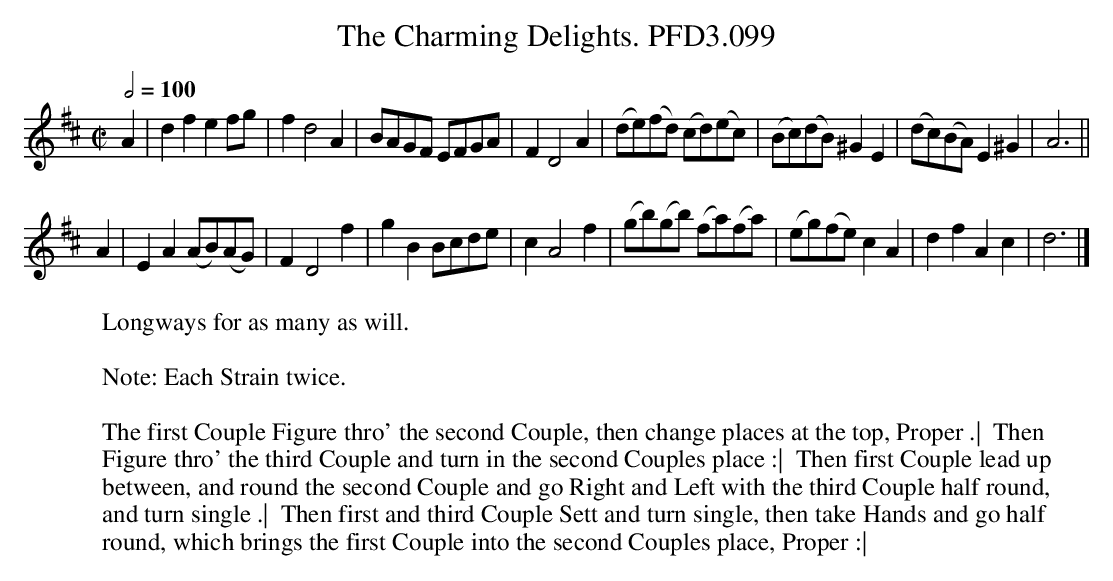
X:1
T:Charming Delights. PFD3.099, The
W:Longways for as many as will.
L:1/4
Q:1/2=100
M:C|
K:D
A|dfe f/g/| fd2A|B/A/G/F/ E/F/G/A/| FD2A|(d/e/)(f/d/) (c/d/)(e/c/)|(B/c/)(d/B/) ^GE |(d/c/)(B/A/) E^G|A3||
A|EA (A/B/)(A/G/)|FD2f|gB B/c/d/e/|cA2f|(g/b/)(g/b/) (f/a/)(f/a/)|(e/g/)(f/e/) cA|dfAc|d3|]
W:
W: Note: Each Strain twice.
W:
W: The first Couple Figure thro' the second Couple, then change places at the top, Proper .|  Then
W: Figure thro' the third Couple and turn in the second Couples place :|  Then first Couple lead up
W: between, and round the second Couple and go Right and Left with the third Couple half round,
W: and turn single .|  Then first and third Couple Sett and turn single, then take Hands and go half
W: round, which brings the first Couple into the second Couples place, Proper :|
